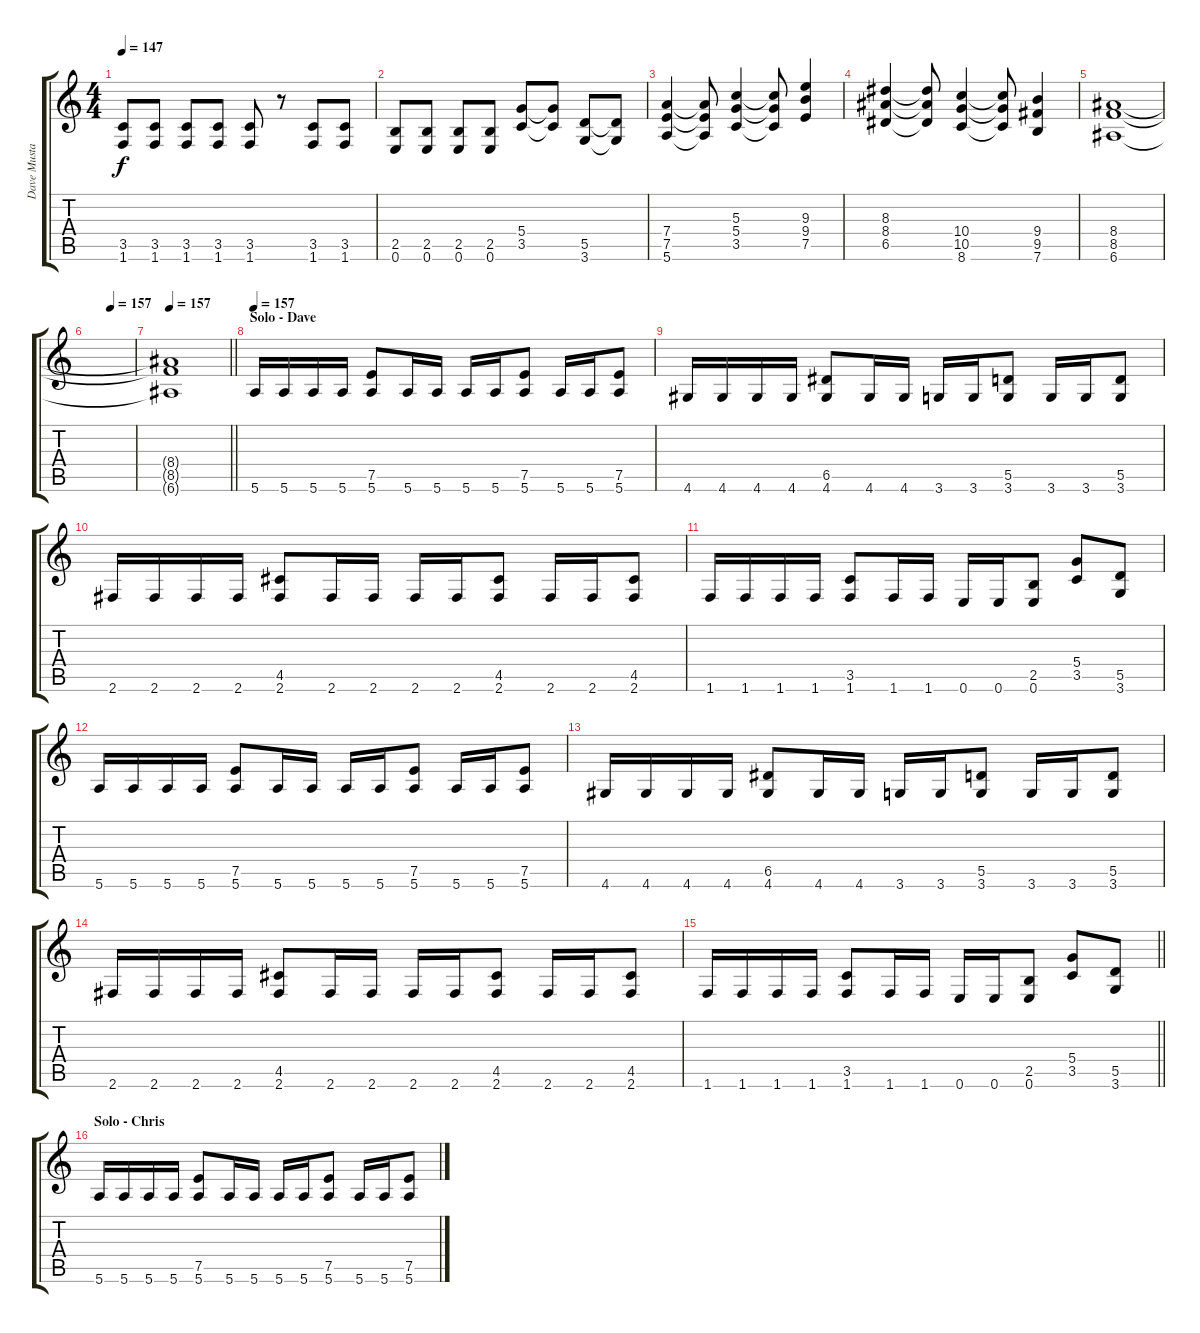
\track ("Dave Mustaine" "Dave Musta") {instrument distortionguitar}
\staff {score tabs}
\tuning (E4 B3 G3 D3 A2 E2) {hide}
\ts (4 4)
\tempo 147
\clef g2
\ks c
(3.5 1.6).8{dy f} (3.5 1.6).8 (3.5 1.6).8 (3.5 1.6).8 (3.5 1.6).8 r.8 (3.5 1.6).8 (3.5 1.6).8 |
(2.5 0.6).8 (2.5 0.6).8 (2.5 0.6).8 (2.5 0.6).8 (5.4 3.5).8 (5.4{t} 3.5{t}).8 (5.5 3.6).8 (5.5{t} 3.6{t}).8 |
(7.4 7.5 5.6).4 (7.4{t} 7.5{t} 5.6{t}).8 (5.3 5.4 3.5).4 (5.3{t} 5.4{t} 3.5{t}).8 (9.3 9.4 7.5).4 |
(8.3 8.4 6.5).4 (8.3{t} 8.4{t} 6.5{t}).8 (10.4 10.5 8.6).4 (10.4{t} 10.5{t} 8.6{t}).8 (9.4 9.5 7.6).4 |
(8.4 8.5 6.6).1 |
\tempo (157 0.5)
|
\tempo 157
\barLineRight lightlight
(8.4{t} 8.5{t} 6.6{t}).1 |
\section ("" "Solo - Dave")
\tempo 157
5.6.16 5.6.16 5.6.16 5.6.16 (7.5 5.6).8 5.6.16 5.6.16 5.6.16 5.6.16 (7.5 5.6).8 5.6.16 5.6.16 (7.5 5.6).8 |
4.6.16 4.6.16 4.6.16 4.6.16 (6.5 4.6).8 4.6.16 4.6.16 3.6.16 3.6.16 (5.5 3.6).8 3.6.16 3.6.16 (5.5 3.6).8 |
2.6.16 2.6.16 2.6.16 2.6.16 (4.5 2.6).8 2.6.16 2.6.16 2.6.16 2.6.16 (4.5 2.6).8 2.6.16 2.6.16 (4.5 2.6).8 |
1.6.16 1.6.16 1.6.16 1.6.16 (3.5 1.6).8 1.6.16 1.6.16 0.6.16 0.6.16 (2.5 0.6).8 (5.4 3.5).8 (5.5 3.6).8 |
5.6.16 5.6.16 5.6.16 5.6.16 (7.5 5.6).8 5.6.16 5.6.16 5.6.16 5.6.16 (7.5 5.6).8 5.6.16 5.6.16 (7.5 5.6).8 |
4.6.16 4.6.16 4.6.16 4.6.16 (6.5 4.6).8 4.6.16 4.6.16 3.6.16 3.6.16 (5.5 3.6).8 3.6.16 3.6.16 (5.5 3.6).8 |
2.6.16 2.6.16 2.6.16 2.6.16 (4.5 2.6).8 2.6.16 2.6.16 2.6.16 2.6.16 (4.5 2.6).8 2.6.16 2.6.16 (4.5 2.6).8 |
\barLineRight lightlight
1.6.16 1.6.16 1.6.16 1.6.16 (3.5 1.6).8 1.6.16 1.6.16 0.6.16 0.6.16 (2.5 0.6).8 (5.4 3.5).8 (5.5 3.6).8 |
\section ("" "Solo - Chris")
5.6.16 5.6.16 5.6.16 5.6.16 (7.5 5.6).8 5.6.16 5.6.16 5.6.16 5.6.16 (7.5 5.6).8 5.6.16 5.6.16 (7.5 5.6).8
